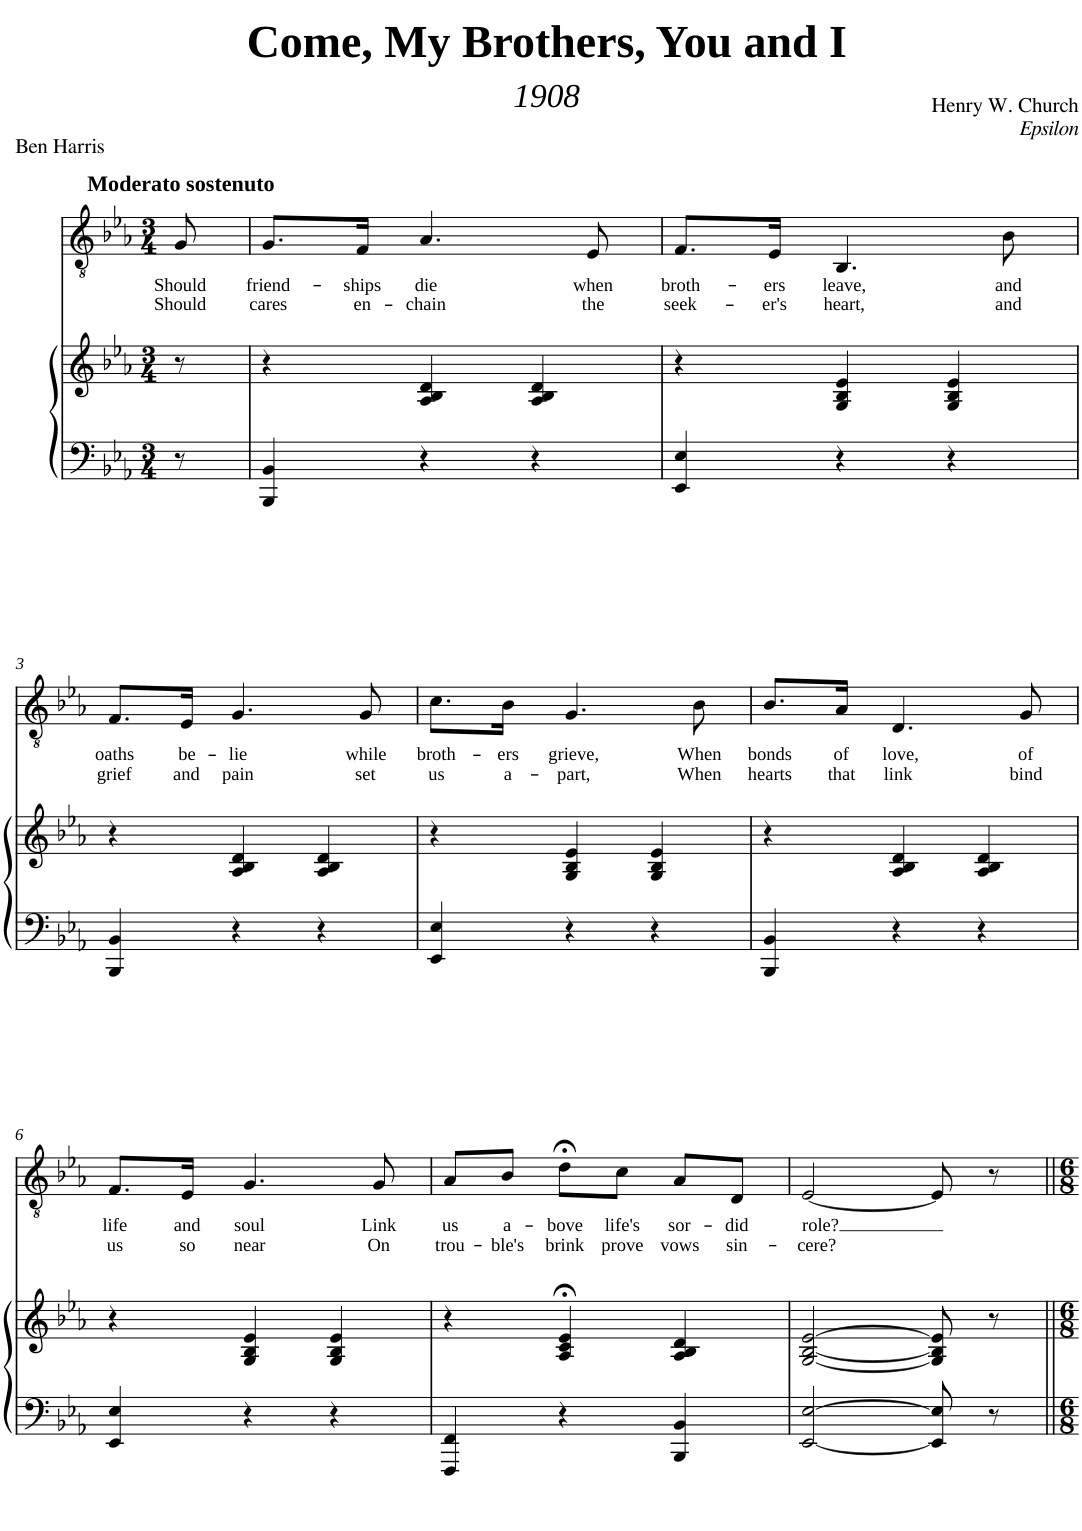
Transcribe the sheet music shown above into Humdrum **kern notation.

**kern	**kern	**kern	**text	**text
*part2	*part2	*part1	*part1	*part1
*staff3	*staff2	*staff1	*staff1	*staff1
*I"Piano	*	*I"Tenor	*	*
*I'Pno	*	*	*	*
*clefF4	*clefG2	*clefGv2	*	*
*k[b-e-a-]	*k[b-e-a-]	*k[b-e-a-]	*	*
*M3/4	*M3/4	*M3/4	*	*
=	=	=	=	=
!	!	!LO:TX:a:B:t=Moderato sostenuto	!	!
!	!	!	!LO:LY:b	!LO:LY:b
8r	8r	8G/	Should	Should
=1	=1	=1	=1	=1
!	!	!	!LO:LY:b	!LO:LY:b
4BBB-/ 4BB-/	4r	8.G/L	friend-	cares
!	!	!	!LO:LY:b	!LO:LY:b
.	.	16F/Jk	-ships	en-
!	!	!	!LO:LY:b	!LO:LY:b
4r	4A-/ 4B-/ 4d/	4.A-/	die	-chain
4r	4A-/ 4B-/ 4d/	.	.	.
!	!	!	!LO:LY:b	!LO:LY:b
.	.	8E-/	when	the
=2	=2	=2	=2	=2
!	!	!	!LO:LY:b	!LO:LY:b
4EE-/ 4E-/	4r	8.F/L	broth-	seek-
!	!	!	!LO:LY:b	!LO:LY:b
.	.	16E-/Jk	-ers	-er's
!	!	!	!LO:LY:b	!LO:LY:b
4r	4G/ 4B-/ 4e-/	4.BB-/	leave,	heart,
4r	4G/ 4B-/ 4e-/	.	.	.
!	!	!	!LO:LY:b	!LO:LY:b
.	.	8B-\	and	and
!!LO:LB:g=z
=3	=3	=3	=3	=3
!	!	!	!LO:LY:b	!LO:LY:b
4BBB-/ 4BB-/	4r	8.F/L	oaths	grief
!	!	!	!LO:LY:b	!LO:LY:b
.	.	16E-/Jk	be-	and
!	!	!	!LO:LY:b	!LO:LY:b
4r	4A-/ 4B-/ 4d/	4.G/	-lie	pain
4r	4A-/ 4B-/ 4d/	.	.	.
!	!	!	!LO:LY:b	!LO:LY:b
.	.	8G/	while	set
=4	=4	=4	=4	=4
!	!	!	!LO:LY:b	!LO:LY:b
4EE-/ 4E-/	4r	8.c\L	broth-	us
!	!	!	!LO:LY:b	!LO:LY:b
.	.	16B-\Jk	-ers	a-
!	!	!	!LO:LY:b	!LO:LY:b
4r	4G/ 4B-/ 4e-/	4.G/	grieve,	-part,
4r	4G/ 4B-/ 4e-/	.	.	.
!	!	!	!LO:LY:b	!LO:LY:b
.	.	8B-\	When	When
=5	=5	=5	=5	=5
!	!	!	!LO:LY:b	!LO:LY:b
4BBB-/ 4BB-/	4r	8.B-/L	bonds	hearts
!	!	!	!LO:LY:b	!LO:LY:b
.	.	16A-/Jk	of	that
!	!	!	!LO:LY:b	!LO:LY:b
4r	4A-/ 4B-/ 4d/	4.D/	love,	link
4r	4A-/ 4B-/ 4d/	.	.	.
!	!	!	!LO:LY:b	!LO:LY:b
.	.	8G/	of	bind
!!LO:LB:g=z
=6	=6	=6	=6	=6
!	!	!	!LO:LY:b	!LO:LY:b
4EE-/ 4E-/	4r	8.F/L	life	us
!	!	!	!LO:LY:b	!LO:LY:b
.	.	16E-/Jk	and	so
!	!	!	!LO:LY:b	!LO:LY:b
4r	4G/ 4B-/ 4e-/	4.G/	soul	near
4r	4G/ 4B-/ 4e-/	.	.	.
!	!	!	!LO:LY:b	!LO:LY:b
.	.	8G/	Link	On
=7	=7	=7	=7	=7
!	!	!	!LO:LY:b	!LO:LY:b
4FFF/ 4FF/	4r	8A-/L	us	trou-
!	!	!	!LO:LY:b	!LO:LY:b
.	.	8B-/J	a-	-ble's
!	!	!	!LO:LY:b	!LO:LY:b
4r	4A-/;< 4c/;< 4e-/;<	8d;<\L	-bove	brink
!	!	!	!LO:LY:b	!LO:LY:b
.	.	8c\J	life's	prove
!	!	!	!LO:LY:b	!LO:LY:b
4BBB-/ 4BB-/	4A-/ 4B-/ 4d/	8A-/L	sor-	vows
!	!	!	!LO:LY:b	!LO:LY:b
.	.	8D/J	-did	sin-
=8	=8	=8	=8	=8
!	!	!	!LO:LY:b	!LO:LY:b
[2EE-/ [2E-/	[2G/ [2B-/ [2e-/	[2E-/	role?	-cere?
8EE-/] 8E-/]	8G/] 8B-/] 8e-/]	8E-/]	.	.
8r	8r	8r	.	.
=||	=||	=||	=||	=||
*-	*-	*-	*-	*-
